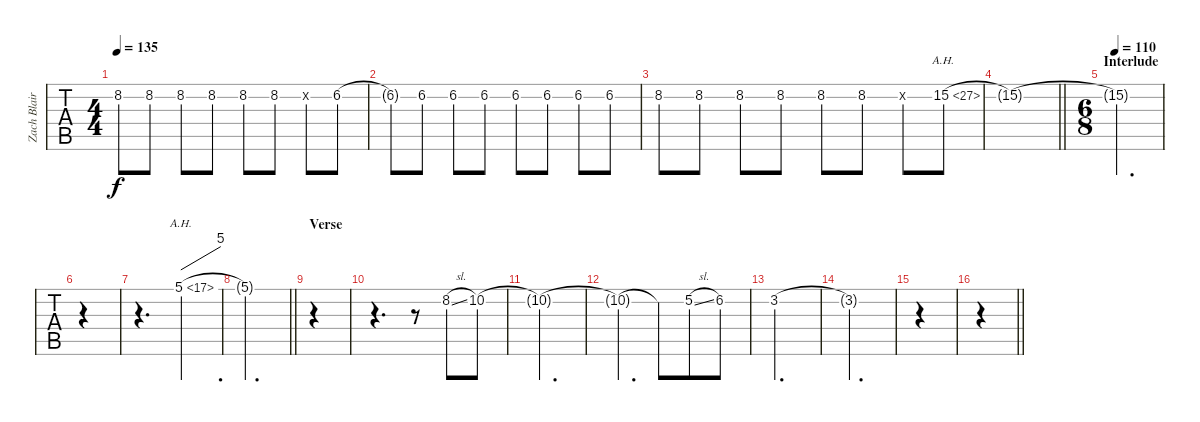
\track ("Zach Blair - Guitar Two" "Zach Blair") {instrument distortionguitar}
\staff {tabs}
\tuning (Eb4 Bb3 Gb3 Db3 Ab2 Eb2) {hide}
\ts (4 4)
\tempo 135
\clef g2
\ks c
8.2.8{dy f} 8.2.8 8.2.8 8.2.8 8.2.8 8.2.8 8.2{x}.8 6.2.8 |
6.2{t}.8 6.2.8 6.2.8 6.2.8 6.2.8 6.2.8 6.2.8 6.2.8 |
8.2.8 8.2.8 8.2.8 8.2.8 8.2.8 8.2.8 8.2{x}.8 15.2{ah 12}.8 |
\barLineRight lightlight
15.2{t}.1 |
\ts (6 8)
\section ("" "Interlude")
\tempo 110
15.2{t}.2{d volume 0} |
|
r.4{d volume 6} 5.1{ah 12}.4{d tbe (dive default 0 0 60 20)} |
\barLineRight lightlight
5.1{t}.2{d} |
\section ("" "Verse")
|
r.4{d} r.8 8.2{sl}.8 10.2.8 |
10.2{t}.2{d} |
10.2{t}.4{d} 10.2{t}.8 5.2{sl}.8 6.2.8 |
3.2.2{d} |
3.2{t}.2{d} |
|
\barLineRight lightlight
